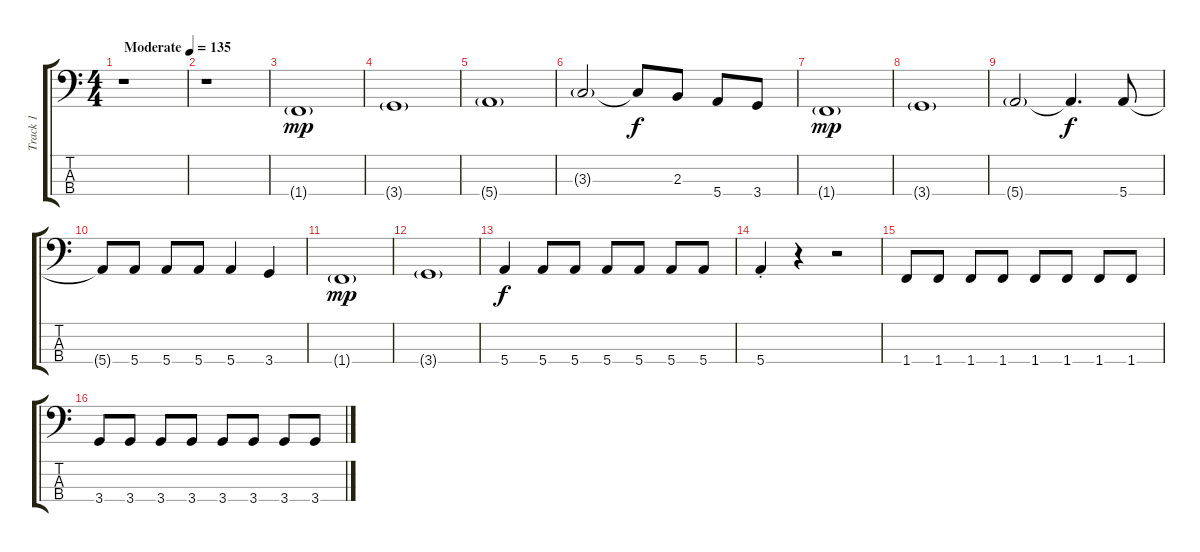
\track ("Track 1" "Track 1") {instrument electricbassfinger}
\staff {score tabs}
\tuning (G2 D2 A1 E1) {hide}
\ts (4 4)
\tempo (135 "Moderate")
\clef f4
\ks c
r.1{dy mp instrument electricbassfinger} |
r.1 |
1.4{g}.1 |
3.4{g}.1 |
5.4{g}.1 |
3.3{g}.2 3.3{t}.8{dy f} 2.3.8 5.4.8 3.4.8 |
1.4{g}.1{dy mp} |
3.4{g}.1 |
5.4{g}.2 5.4{t}.4{d dy f} 5.4.8 |
5.4{t}.8 5.4.8 5.4.8 5.4.8 5.4.4 3.4.4 |
1.4{g}.1{dy mp} |
3.4{g}.1 |
5.4.4{dy f} 5.4.8 5.4.8 5.4.8 5.4.8 5.4.8 5.4.8 |
5.4{st}.4 r.4 r.2 |
1.4.8 1.4.8 1.4.8 1.4.8 1.4.8 1.4.8 1.4.8 1.4.8 |
3.4.8 3.4.8 3.4.8 3.4.8 3.4.8 3.4.8 3.4.8 3.4.8
